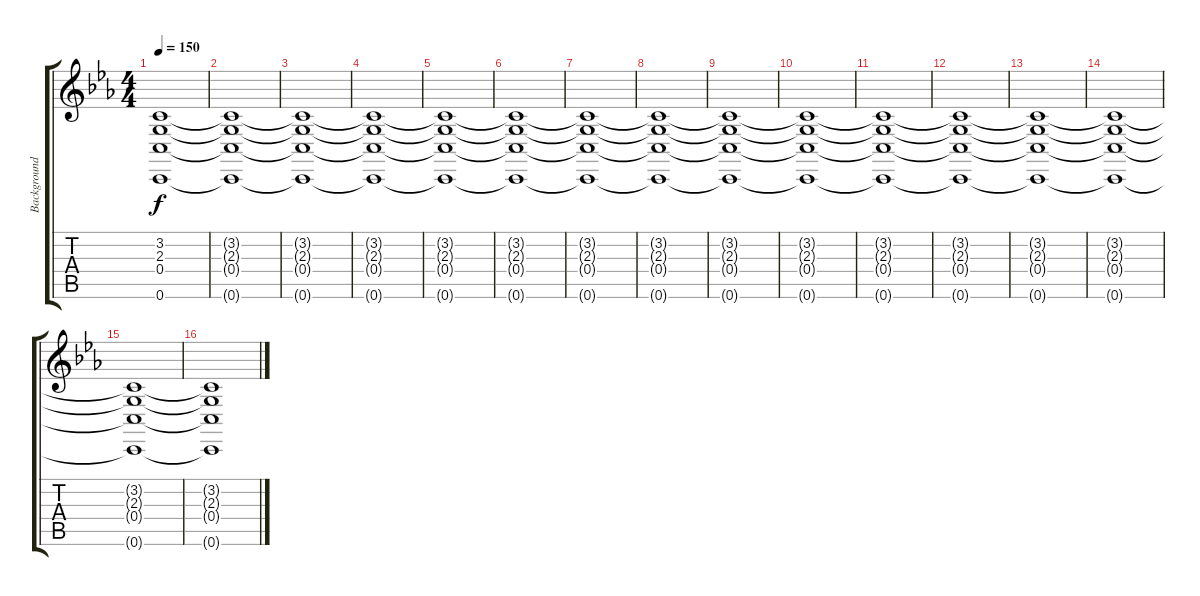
\track ("Background" "Background") {instrument pad4choir}
\staff {score tabs}
\tuning (D4 A3 F3 C3 G2 C2) {hide}
\ts (4 4)
\tempo 150
\clef g2
\ks cminor
(3.2{t} 2.3{t} 0.4{t} 0.6{t}).1{dy f} |
(3.2{t} 2.3{t} 0.4{t} 0.6{t}).1 |
(3.2{t} 2.3{t} 0.4{t} 0.6{t}).1 |
(3.2{t} 2.3{t} 0.4{t} 0.6{t}).1 |
(3.2{t} 2.3{t} 0.4{t} 0.6{t}).1 |
(3.2{t} 2.3{t} 0.4{t} 0.6{t}).1 |
(3.2{t} 2.3{t} 0.4{t} 0.6{t}).1 |
(3.2{t} 2.3{t} 0.4{t} 0.6{t}).1 |
(3.2{t} 2.3{t} 0.4{t} 0.6{t}).1 |
(3.2{t} 2.3{t} 0.4{t} 0.6{t}).1 |
(3.2{t} 2.3{t} 0.4{t} 0.6{t}).1 |
(3.2{t} 2.3{t} 0.4{t} 0.6{t}).1 |
(3.2{t} 2.3{t} 0.4{t} 0.6{t}).1 |
(3.2{t} 2.3{t} 0.4{t} 0.6{t}).1{volume 7} |
(3.2{t} 2.3{t} 0.4{t} 0.6{t}).1 |
(3.2{t} 2.3{t} 0.4{t} 0.6{t}).1
